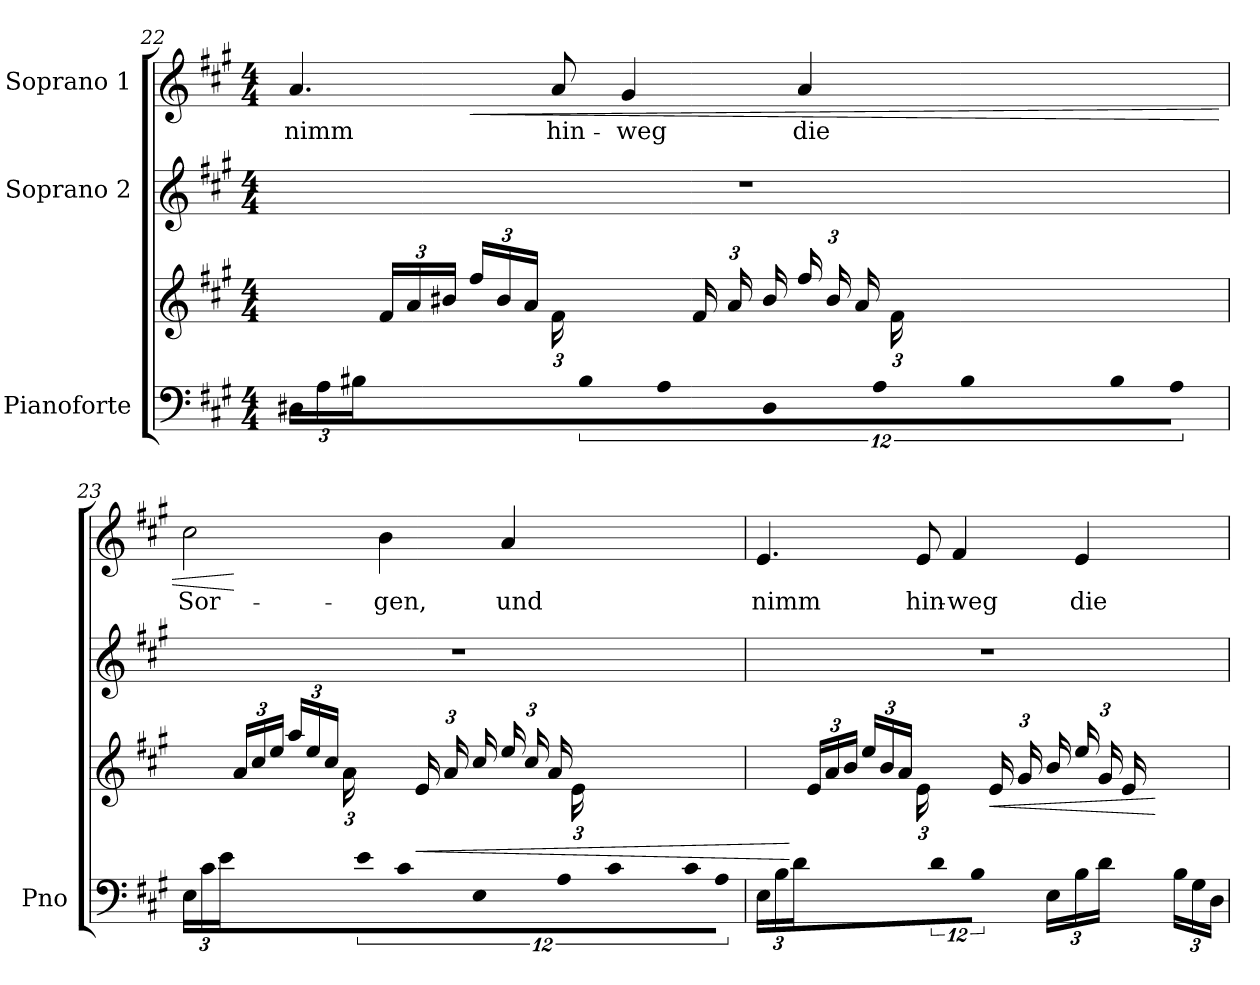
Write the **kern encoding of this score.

**kern	**kern	**dynam	**kern	**kern	**text	**dynam
*part3	*part3	*part3	*part2	*part1	*part1	*part1
*staff4	*staff3	*staff3/4	*staff2	*staff1	*staff1	*staff1
*I"Pianoforte	*	*	*I"Soprano 2	*I"Soprano 1	*	*
*I'Pno	*	*	*	*	*	*
!!LO:LB:g=z
*clefF4	*clefG2	*	*clefG2	*clefG2	*	*
*k[f#c#g#]	*k[f#c#g#]	*	*k[f#c#g#]	*k[f#c#g#]	*	*
*M4/4	*M4/4	*	*M4/4	*M4/4	*	*
=22	=22	=22	=22	=22	=22	=22
*^	*	*	*	*	*	*
!	!	!	!	!	!	!LO:LY:b	!
*	*	*	*	*	*^	*	*
24D#X\LL	1ryy	8ryy	.	1r	4.a/	4ryy	nimm	.
24A\	.	.	.	.	.	.	.	.
24B#X\JJ	.	.	.	.	.	.	.	.
24%7ryy	.	24f#/LL	.	.	.	.	.	.
.	.	24a/	.	.	.	.	.	.
.	.	24b#X/JJ	.	.	.	.	.	.
!	!	!	!	!	!	!	!	!LO:HP:b
.	.	24ff#/LL	.	.	.	4ryy	.	<
.	.	24b#/	.	.	.	.	.	.
.	.	24a/JJ	.	.	.	.	.	.
*	*	*Xbrackettup	*	*	*	*	*	*
!	!	!	!	!	!	!	!LO:LY:b	!
.	.	24f#\LL	.	.	8a/	.	hin-	.
24B#/	.	24%5ryy	.	.	.	.	.	.
24A/JJ	.	.	.	.	.	.	.	.
!	!	!	!	!	!	!	!LO:LY:b	!
24D#\LL	.	.	.	.	4g#/	2ryy	-weg	.
24A\	.	.	.	.	.	.	.	.
24B#\JJ	.	.	.	.	.	.	.	.
*	*	*brackettup	*	*	*	*	*	*
24%7ryy	.	24f#/LL	.	.	.	.	.	.
.	.	24a/	.	.	.	.	.	.
.	.	24b#/JJ	.	.	.	.	.	.
!	!	!	!	!	!	!	!LO:LY:b	!
.	.	24ff#/LL	.	.	4a/	.	die	.
.	.	24b#/	.	.	.	.	.	.
.	.	24a/JJ	.	.	.	.	.	.
*	*	*Xbrackettup	*	*	*	*	*	*
.	.	24f#\LL	.	.	.	.	.	.
24B#/	.	12ryy	.	.	.	.	.	.
24A/JJ	.	.	.	.	.	.	.	.
!!LO:LB:g=z	!!
=23	=23	=23	=23	=23	=23	=23	=23	=23
!	!	!	!	!	!	!	!LO:LY:b	!
24E\LL	1ryy	8ryy	.	1r	2cc#\	8ryy	Sor-	.
24c#\	.	.	.	.	.	.	.	.
24e\JJ	.	.	.	.	.	.	.	.
*	*	*brackettup	*	*	*	*	*	*
24%7ryy	.	24a/LL	.	.	.	8ryy	.	[
.	.	24cc#/	.	.	.	.	.	.
.	.	24ee/JJ	.	.	.	.	.	.
.	.	24aa/LL	.	.	.	4ryy	.	.
.	.	24ee/	.	.	.	.	.	.
.	.	24cc#/JJ	.	.	.	.	.	.
*	*	*Xbrackettup	*	*	*	*	*	*
.	.	24a\LL	.	.	.	.	.	.
24e/	.	24%5ryy	.	.	.	.	.	.
24c#/JJ	.	.	.	.	.	.	.	.
!	!	!	!	!	!	!	!LO:LY:b	!
24E\LL	.	.	.	.	4b\	2ryy	-gen,	.
24A\	.	.	.	.	.	.	.	.
24c#\JJ	.	.	.	.	.	.	.	.
*	*	*brackettup	*	*	*	*	*	*
!	!	!	!LO:HP:b	!	!	!	!	!
24%7ryy	.	24e/LL	<	.	.	.	.	.
.	.	24a/	.	.	.	.	.	.
.	.	24cc#/JJ	.	.	.	.	.	.
!	!	!	!	!	!	!	!LO:LY:b	!
.	.	24ee/LL	.	.	4a/	.	und	.
.	.	24cc#/	.	.	.	.	.	.
.	.	24a/JJ	.	.	.	.	.	.
*	*	*Xbrackettup	*	*	*	*	*	*
.	.	24e\LL	.	.	.	.	.	.
24c#/	.	12ryy	.	.	.	.	.	.
24A/JJ	.	.	.	.	.	.	.	.
*	*	*	*	*	*v	*v	*	*
!!LO:LB:g=z
=24	=24	=24	=24	=24	=24	=24	=24
!	!	!	!	!	!	!LO:LY:b	!
24E\LL	1ryy	8ryy	.	1r	4.e/	nimm	.
24B\	.	.	.	.	.	.	.
24d\JJ	.	.	[	.	.	.	.
*	*	*brackettup	*	*	*	*	*
24%7ryy	.	24e/LL	.	.	.	.	.
.	.	24a/	.	.	.	.	.
.	.	24b/JJ	.	.	.	.	.
.	.	24ee/LL	.	.	.	.	.
.	.	24b/	.	.	.	.	.
.	.	24a/JJ	.	.	.	.	.
*	*	*Xbrackettup	*	*	*	*	*
!	!	!	!	!	!	!LO:LY:b	!
.	.	24e\LL	.	.	8e/	hin-	.
24d/	.	24%5ryy	.	.	.	.	.
24B/JJ	.	.	.	.	.	.	.
!	!	!	!	!	!	!LO:LY:b	!
24E\LL	.	.	.	.	4f#/	-weg	.
24B\	.	.	.	.	.	.	.
24d\JJ	.	.	.	.	.	.	.
*	*	*brackettup	*	*	*	*	*
!	!	!	!LO:HP:b	!	!	!	!
4ryy	.	24e/LL	<	.	.	.	.
.	.	24g#/	.	.	.	.	.
.	.	24b/JJ	.	.	.	.	.
!	!	!	!	!	!	!LO:LY:b	!
.	.	24ee/LL	.	.	4e/	die	.
.	.	24g#/	.	.	.	.	.
.	.	24e/JJ	.	.	.	.	.
*Xbrackettup	*	*	*	*	*	*	*
24B\LL	.	8ryy	.	.	.	.	.
24G#\	.	.	.	.	.	.	.
24D\JJ	.	.	.	.	.	.	.
*v	*v	*	*	*	*	*	*
.	.	[	.	.	.	.
=	=	=	=	=	=	=
*-	*-	*-	*-	*-	*-	*-
